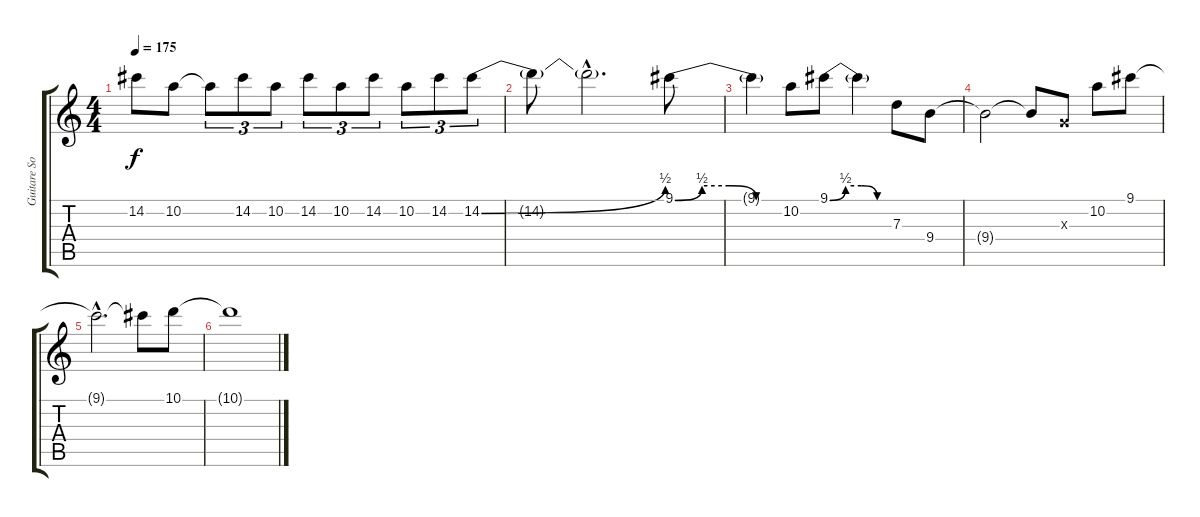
\track ("Guitare Solo 1" "Guitare So") {instrument overdrivenguitar}
\staff {score tabs}
\tuning (E4 B3 G3 D3 A2 E2) {hide}
\ts (4 4)
\tempo 175
\clef g2
\ks c
14.2{t}.8{dy f} 10.2.8 10.2{t}.8{tu (3 2)} 14.2.8{tu (3 2)} 10.2.8{tu (3 2)} 14.2.8{tu (3 2)} 10.2.8{tu (3 2)} 14.2.8{tu (3 2)} 10.2.8{tu (3 2)} 14.2.8{tu (3 2)} 14.2{be (bend 0 0 60 2)}.8{tu (3 2)} |
14.2{t}.8 14.2{hac t}.2{d} 9.1{be (custom 0 0 15 2 30 2 45 0 60 0)}.8 |
9.1{t}.4 10.2.8 9.1{be (custom 0 0 15 2 30 2 45 0 60 0)}.8 9.1{t}.4 7.3.8 9.4.8 |
9.4{t}.2 9.4{t}.8 0.3{x}.8 10.2.8 9.1.8 |
9.1{hac t}.2{d} 9.1{t}.8 10.1.8 |
10.1{t}.1
